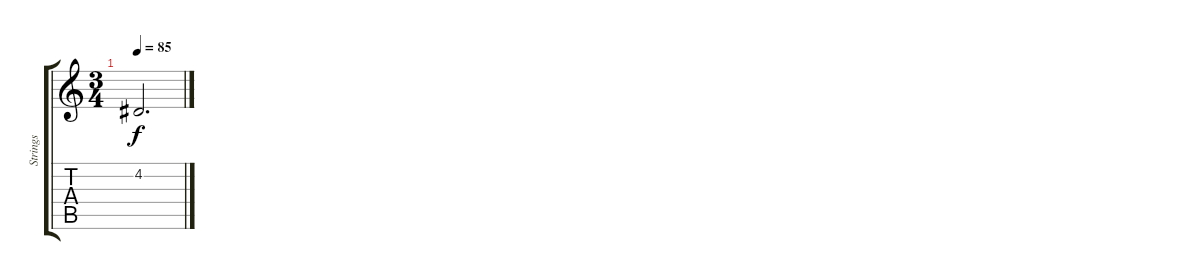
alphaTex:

\track ("Strings" "Strings") {instrument stringensemble1}
\staff {score tabs}
\tuning (E4 B3 G3 D3 A2 E2) {hide}
\ts (3 4)
\tempo 85
\clef g2
\ks c
4.2.2{d dy f}
